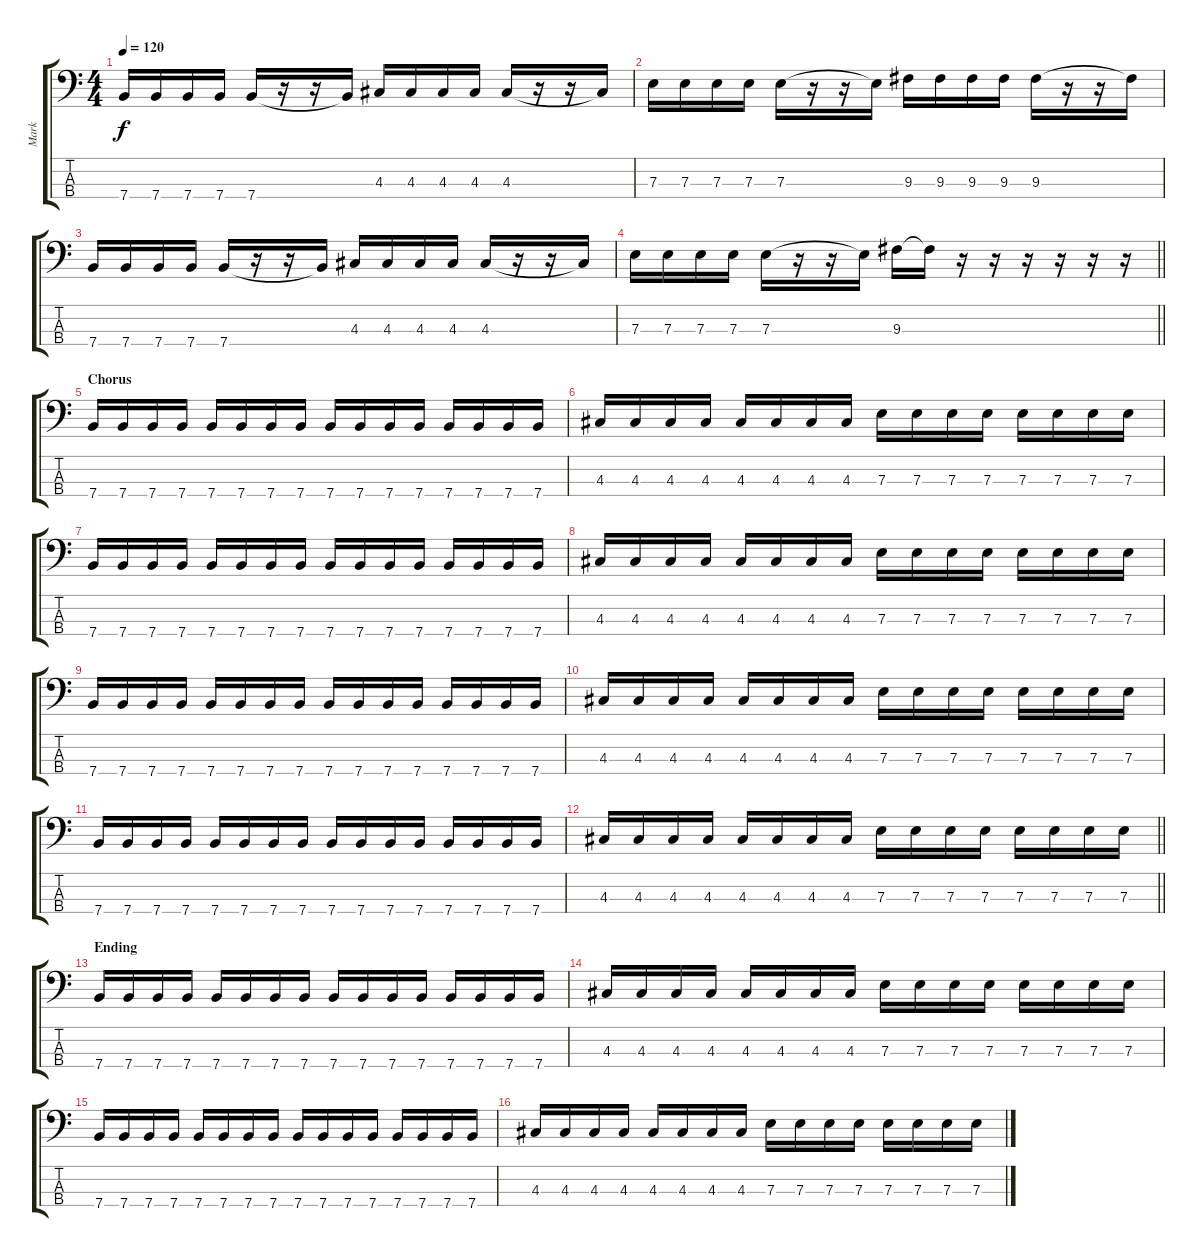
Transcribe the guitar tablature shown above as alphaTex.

\track ("Mark" "Mark") {instrument electricbasspick}
\staff {score tabs}
\tuning (G2 D2 A1 E1) {hide}
\ts (4 4)
\tempo 120
\clef f4
\ks c
7.4.16{dy f} 7.4.16 7.4.16 7.4.16 7.4.16 r.16 r.16 7.4{t}.16 4.3.16 4.3.16 4.3.16 4.3.16 4.3.16 r.16 r.16 4.3{t}.16 |
7.3.16 7.3.16 7.3.16 7.3.16 7.3.16 r.16 r.16 7.3{t}.16 9.3.16 9.3.16 9.3.16 9.3.16 9.3.16 r.16 r.16 9.3{t}.16 |
7.4.16 7.4.16 7.4.16 7.4.16 7.4.16 r.16 r.16 7.4{t}.16 4.3.16 4.3.16 4.3.16 4.3.16 4.3.16 r.16 r.16 4.3{t}.16 |
\barLineRight lightlight
7.3.16 7.3.16 7.3.16 7.3.16 7.3.16 r.16 r.16 7.3{t}.16 9.3.16 9.3{t}.16 r.16 r.16 r.16 r.16 r.16 r.16 |
\section ("" "Chorus")
7.4.16 7.4.16 7.4.16 7.4.16 7.4.16 7.4.16 7.4.16 7.4.16 7.4.16 7.4.16 7.4.16 7.4.16 7.4.16 7.4.16 7.4.16 7.4.16 |
4.3.16 4.3.16 4.3.16 4.3.16 4.3.16 4.3.16 4.3.16 4.3.16 7.3.16 7.3.16 7.3.16 7.3.16 7.3.16 7.3.16 7.3.16 7.3.16 |
7.4.16 7.4.16 7.4.16 7.4.16 7.4.16 7.4.16 7.4.16 7.4.16 7.4.16 7.4.16 7.4.16 7.4.16 7.4.16 7.4.16 7.4.16 7.4.16 |
4.3.16 4.3.16 4.3.16 4.3.16 4.3.16 4.3.16 4.3.16 4.3.16 7.3.16 7.3.16 7.3.16 7.3.16 7.3.16 7.3.16 7.3.16 7.3.16 |
7.4.16 7.4.16 7.4.16 7.4.16 7.4.16 7.4.16 7.4.16 7.4.16 7.4.16 7.4.16 7.4.16 7.4.16 7.4.16 7.4.16 7.4.16 7.4.16 |
4.3.16 4.3.16 4.3.16 4.3.16 4.3.16 4.3.16 4.3.16 4.3.16 7.3.16 7.3.16 7.3.16 7.3.16 7.3.16 7.3.16 7.3.16 7.3.16 |
7.4.16 7.4.16 7.4.16 7.4.16 7.4.16 7.4.16 7.4.16 7.4.16 7.4.16 7.4.16 7.4.16 7.4.16 7.4.16 7.4.16 7.4.16 7.4.16 |
\barLineRight lightlight
4.3.16 4.3.16 4.3.16 4.3.16 4.3.16 4.3.16 4.3.16 4.3.16 7.3.16 7.3.16 7.3.16 7.3.16 7.3.16 7.3.16 7.3.16 7.3.16 |
\section ("" "Ending")
7.4.16 7.4.16 7.4.16 7.4.16 7.4.16 7.4.16 7.4.16 7.4.16 7.4.16 7.4.16 7.4.16 7.4.16 7.4.16 7.4.16 7.4.16 7.4.16 |
4.3.16 4.3.16 4.3.16 4.3.16 4.3.16 4.3.16 4.3.16 4.3.16 7.3.16 7.3.16 7.3.16 7.3.16 7.3.16 7.3.16 7.3.16 7.3.16 |
7.4.16 7.4.16 7.4.16 7.4.16 7.4.16 7.4.16 7.4.16 7.4.16 7.4.16 7.4.16 7.4.16 7.4.16 7.4.16 7.4.16 7.4.16 7.4.16 |
4.3.16 4.3.16 4.3.16 4.3.16 4.3.16 4.3.16 4.3.16 4.3.16 7.3.16 7.3.16 7.3.16 7.3.16 7.3.16 7.3.16 7.3.16 7.3.16
